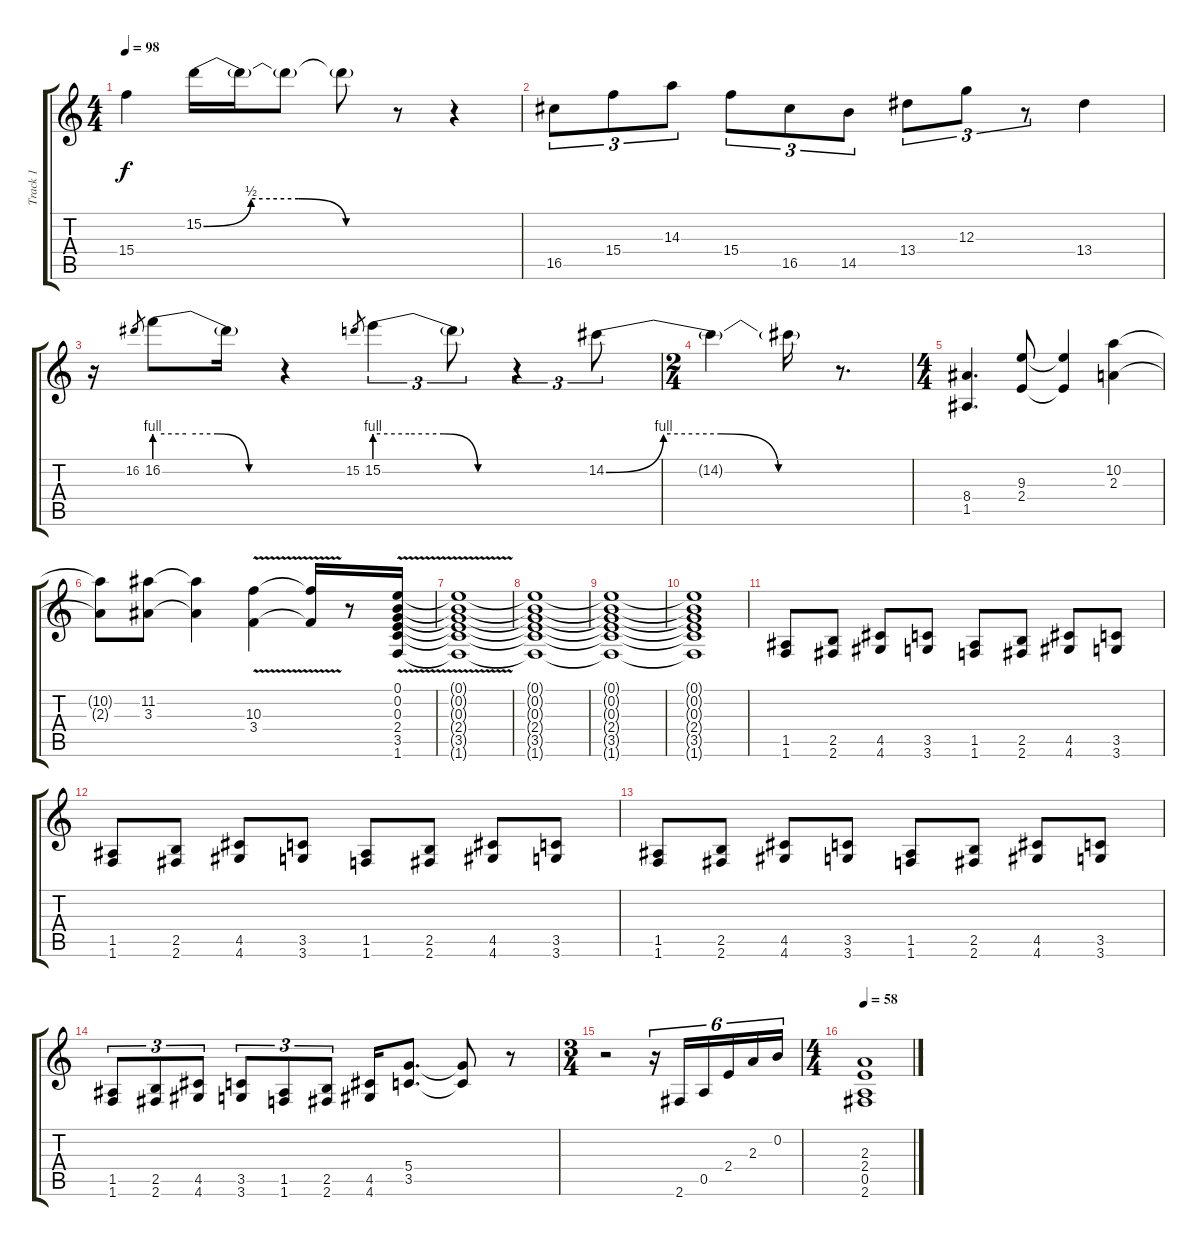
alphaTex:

\track ("Track 1" "Track 1") {instrument acousticguitarsteel}
\staff {score tabs}
\tuning (E4 B3 G3 D3 A2 E2) {hide}
\ts (4 4)
\tempo 98
\clef g2
\ks c
15.4{t}.4{dy f} 15.2{be (custom 0 0 15 2 30 2 45 0 60 0)}.16 15.2{t}.16 15.2{t}.8 15.2{t}.8 r.8 r.4 |
16.5.8{tu (3 2)} 15.4.8{tu (3 2)} 14.3.8{tu (3 2)} 15.4.8{tu (3 2)} 16.5.8{tu (3 2)} 14.5.8{tu (3 2)} 13.4.8{tu (3 2)} 12.3.8{tu (3 2)} r.8{tu (3 2)} 13.4.4 |
r.16 16.2.8{gr} 16.2{be (custom 0 4 15 4 30 4 45 0 60 0)}.8 16.2{t}.16 r.4 15.2.8{gr} 15.2{be (custom 0 4 15 4 30 4 45 0 60 0)}.4{tu (3 2)} 15.2{t}.8{tu (3 2)} r.4{tu (3 2)} 14.2{be (custom 0 0 15 4 30 4 45 0 60 0)}.8{tu (3 2)} |
\ts (2 4)
14.2{t}.4 14.2{t}.16 r.8{d} |
\ts (4 4)
(8.4 1.5).4{d} (9.3 2.4).8 (9.3{t} 2.4{t}).4 (10.2 2.3).4 |
(10.2{t} 2.3{t}).8 (11.2 3.3).8 (11.2{t} 3.3{t}).4 (10.3{v} 3.4).4 (10.3{t} 3.4{t}).16 r.8 (0.1{v} 0.2{v} 0.3{v} 2.4{v} 3.5{v} 1.6{v}).16 |
(0.1{t} 0.2{t} 0.3{t} 2.4{t} 3.5{t} 1.6{t}).1 |
(0.1{t} 0.2{t} 0.3{t} 2.4{t} 3.5{t} 1.6{t}).1 |
(0.1{t} 0.2{t} 0.3{t} 2.4{t} 3.5{t} 1.6{t}).1 |
(0.1{t} 0.2{t} 0.3{t} 2.4{t} 3.5{t} 1.6{t}).1 |
(1.5 1.6).8 (2.5 2.6).8 (4.5 4.6).8 (3.5 3.6).8 (1.5 1.6).8 (2.5 2.6).8 (4.5 4.6).8 (3.5 3.6).8 |
(1.5 1.6).8 (2.5 2.6).8 (4.5 4.6).8 (3.5 3.6).8 (1.5 1.6).8 (2.5 2.6).8 (4.5 4.6).8 (3.5 3.6).8 |
(1.5 1.6).8 (2.5 2.6).8 (4.5 4.6).8 (3.5 3.6).8 (1.5 1.6).8 (2.5 2.6).8 (4.5 4.6).8 (3.5 3.6).8 |
(1.5 1.6).8{tu (3 2)} (2.5 2.6).8{tu (3 2)} (4.5 4.6).8{tu (3 2)} (3.5 3.6).8{tu (3 2)} (1.5 1.6).8{tu (3 2)} (2.5 2.6).8{tu (3 2)} (4.5 4.6).16 (5.4 3.5).8{d} (5.4{t} 3.5{t}).8 r.8 |
\ts (3 4)
r.2 r.16{tu (6 4)} 2.6.16{tu (6 4)} 0.5.16{tu (6 4)} 2.4.16{tu (6 4)} 2.3.16{tu (6 4)} 0.2.16{tu (6 4)} |
\ts (4 4)
\tempo 58
(2.3 2.4 0.5 2.6).1
